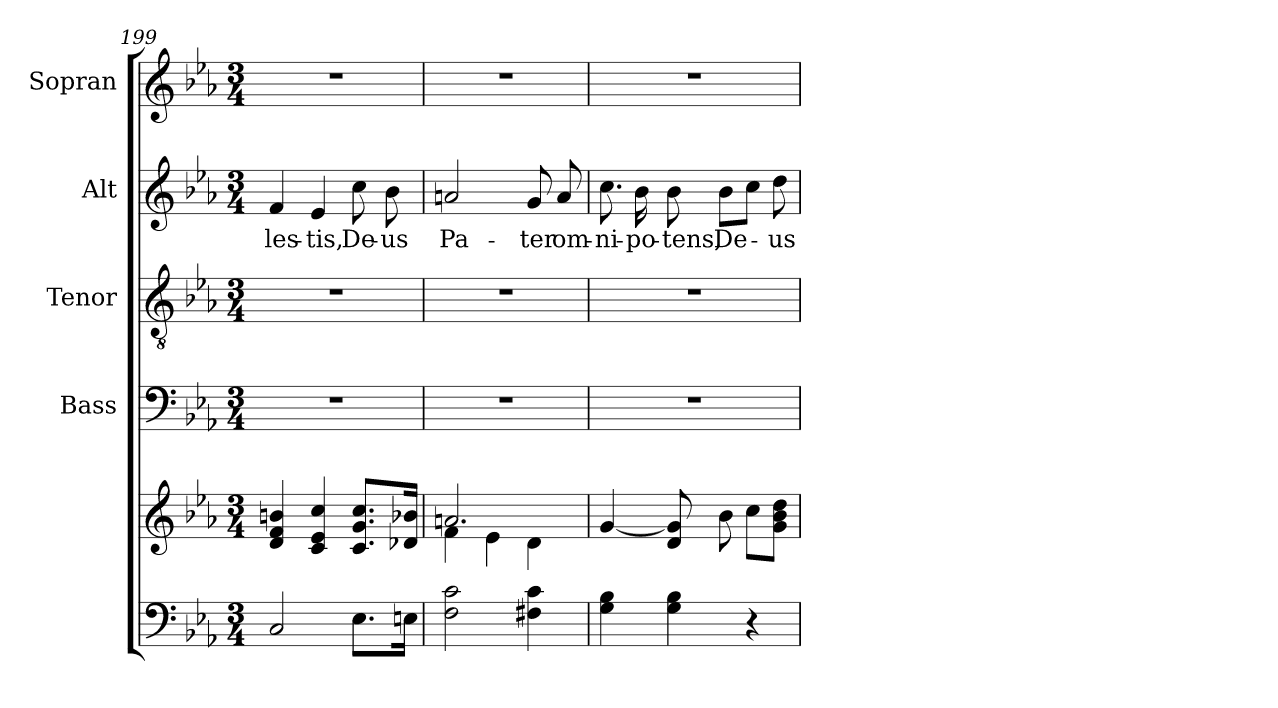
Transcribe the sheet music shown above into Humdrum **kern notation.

**kern	**kern	**kern	**kern	**kern	**text	**kern
*part5	*part5	*part4	*part3	*part2	*part2	*part1
*staff6	*staff5	*staff4	*staff3	*staff2	*staff2	*staff1
*	*	*I"Bass	*I"Tenor	*I"Alt	*	*I"Sopran
*	*	*I'B.	*I'T.	*I'A.	*	*I'S.
!!LO:LB:g=z
*clefF4	*clefG2	*clefF4	*clefGv2	*clefG2	*	*clefG2
*k[b-e-a-]	*k[b-e-a-]	*k[b-e-a-]	*k[b-e-a-]	*k[b-e-a-]	*	*k[b-e-a-]
*E-:	*E-:	*E-:	*E-:	*E-:	*	*E-:
*M3/4	*M3/4	*M3/4	*M3/4	*M3/4	*	*M3/4
=199	=199	=199	=199	=199	=199	=199
!	!	!	!	!	!LO:LY:b	!
2C/	4d/ 4f/ 4bn/	2.r	2.r	4f/	-les-	2.r
!	!	!	!	!	!LO:LY:b	!
.	4c/ 4e-/ 4cc/	.	.	4e-/	-tis,	.
!	!	!	!	!	!LO:LY:b	!
8.E-\L	8.c/ 8.g/ 8.cc/L	.	.	8cc\	De-	.
!	!	!	!	!	!LO:LY:b	!
.	.	.	.	8b-\	-us	.
16En\Jk	16d-X/ 16b-X/Jk	.	.	.	.	.
=200	=200	=200	=200	=200	=200	=200
*	*^	*	*	*	*	*
!	!	!	!	!	!	!LO:LY:b	!
2F\ 2c\	2.an/	4f\	2.r	2.r	2an/	Pa-	2.r
.	.	4e-\	.	.	.	.	.
!	!	!	!	!	!	!LO:LY:b	!
4F#X\ 4c\	.	4d\	.	.	8g/	-ter	.
!	!	!	!	!	!	!LO:LY:b	!
.	.	.	.	.	8a/	om-	.
*	*v	*v	*	*	*	*	*
=201	=201	=201	=201	=201	=201	=201
!	!	!	!	!	!LO:LY:b	!
4G\ 4B-\	[>4g/	2.r	2.r	8.cc\	-ni-	2.r
!	!	!	!	!	!LO:LY:b	!
.	.	.	.	16b-\	-po-	.
!	!	!	!	!	!LO:LY:b	!
4G\ 4B-\	8d/ 8g/]	.	.	8b-\	-tens,	.
!	!	!	!	!	!LO:LY:b	!
.	8b-\	.	.	8b-\L	De-	.
4r	8cc\L	.	.	8cc\J	.	.
!	!	!	!	!	!LO:LY:b	!
.	8g\ 8b-\ 8dd\J	.	.	8dd\	-us	.
=	=	=	=	=	=	=
*-	*-	*-	*-	*-	*-	*-
